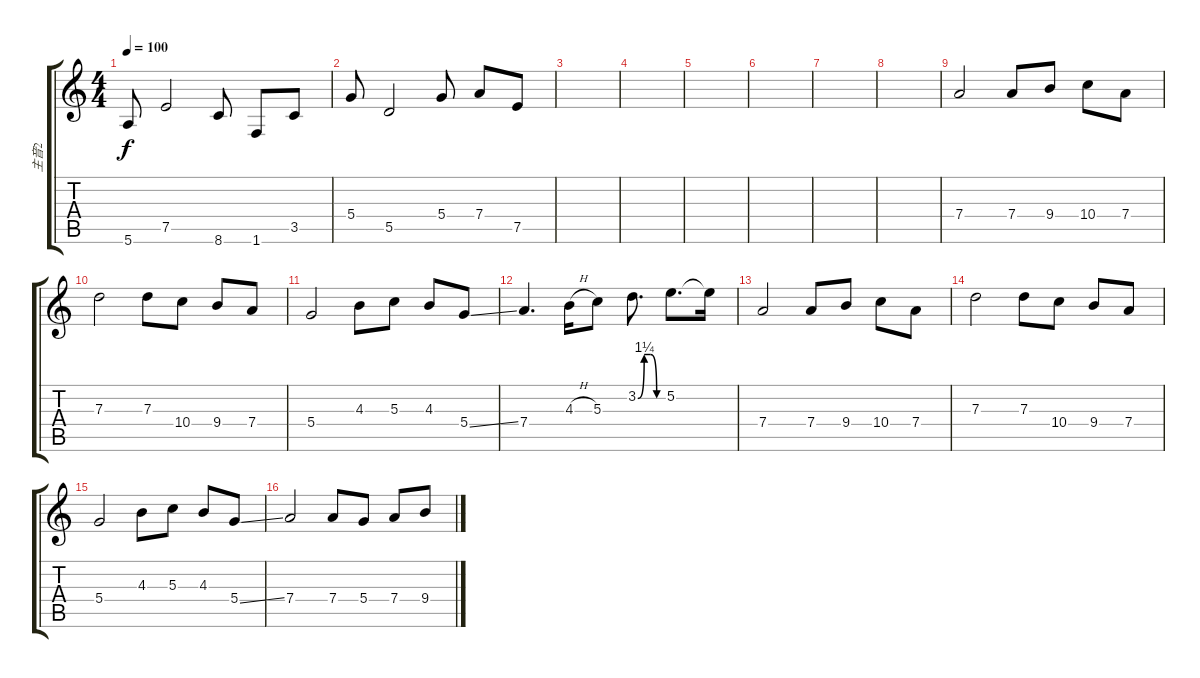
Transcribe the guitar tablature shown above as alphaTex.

\track ("主音2" "主音2") {instrument overdrivenguitar}
\staff {score tabs}
\tuning (E4 B3 G3 D3 A2 E2) {hide}
\ts (4 4)
\tempo 100
\clef g2
\ks c
5.6.8{dy f} 7.5.2 8.6.8 1.6.8 3.5.8 |
5.4.8 5.5.2 5.4.8 7.4.8 7.5.8 |
|
|
|
|
|
|
7.4.2 7.4.8 9.4.8 10.4.8 7.4.8 |
7.3.2 7.3.8 10.4.8 9.4.8 7.4.8 |
5.4.2 4.3.8 5.3.8 4.3.8 5.4{ss}.8 |
7.4.4{d} 4.3{h}.16 5.3.8 3.2{be (custom 0 0 15 5 30 5 45 0 60 0)}.8{d} 5.2.8{d} 5.2{t}.16 |
7.4.2 7.4.8 9.4.8 10.4.8 7.4.8 |
7.3.2 7.3.8 10.4.8 9.4.8 7.4.8 |
5.4.2 4.3.8 5.3.8 4.3.8 5.4{ss}.8 |
7.4.2 7.4.8 5.4.8 7.4.8 9.4.8
